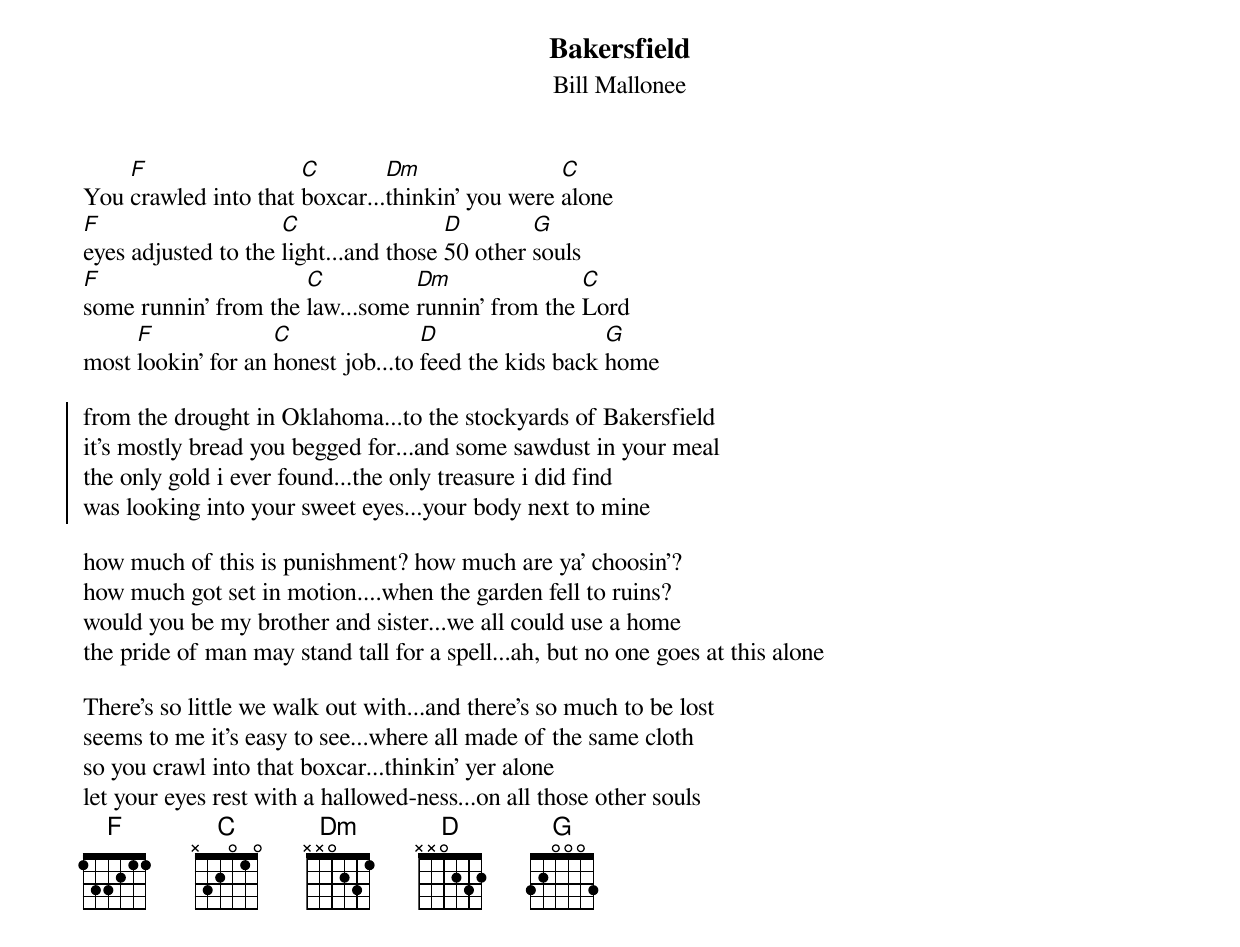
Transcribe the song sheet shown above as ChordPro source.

{title:Bakersfield}
{st:Bill Mallonee}

You [F]crawled into that [C]boxcar...[Dm]thinkin' you were [C]alone
[F]eyes adjusted to the [C]light...and those [D]50 other [G]souls
[F]some runnin' from the [C]law...some [Dm]runnin' from the [C]Lord
most [F]lookin' for an [C]honest job...to [D]feed the kids back [G]home

{soc}
from the drought in Oklahoma...to the stockyards of Bakersfield
it's mostly bread you begged for...and some sawdust in your meal
the only gold i ever found...the only treasure i did find
was looking into your sweet eyes...your body next to mine
{eoc}

how much of this is punishment? how much are ya' choosin'?
how much got set in motion....when the garden fell to ruins?
would you be my brother and sister...we all could use a home
the pride of man may stand tall for a spell...ah, but no one goes at this alone

There's so little we walk out with...and there's so much to be lost
seems to me it's easy to see...where all made of the same cloth
so you crawl into that boxcar...thinkin' yer alone
let your eyes rest with a hallowed-ness...on all those other souls
